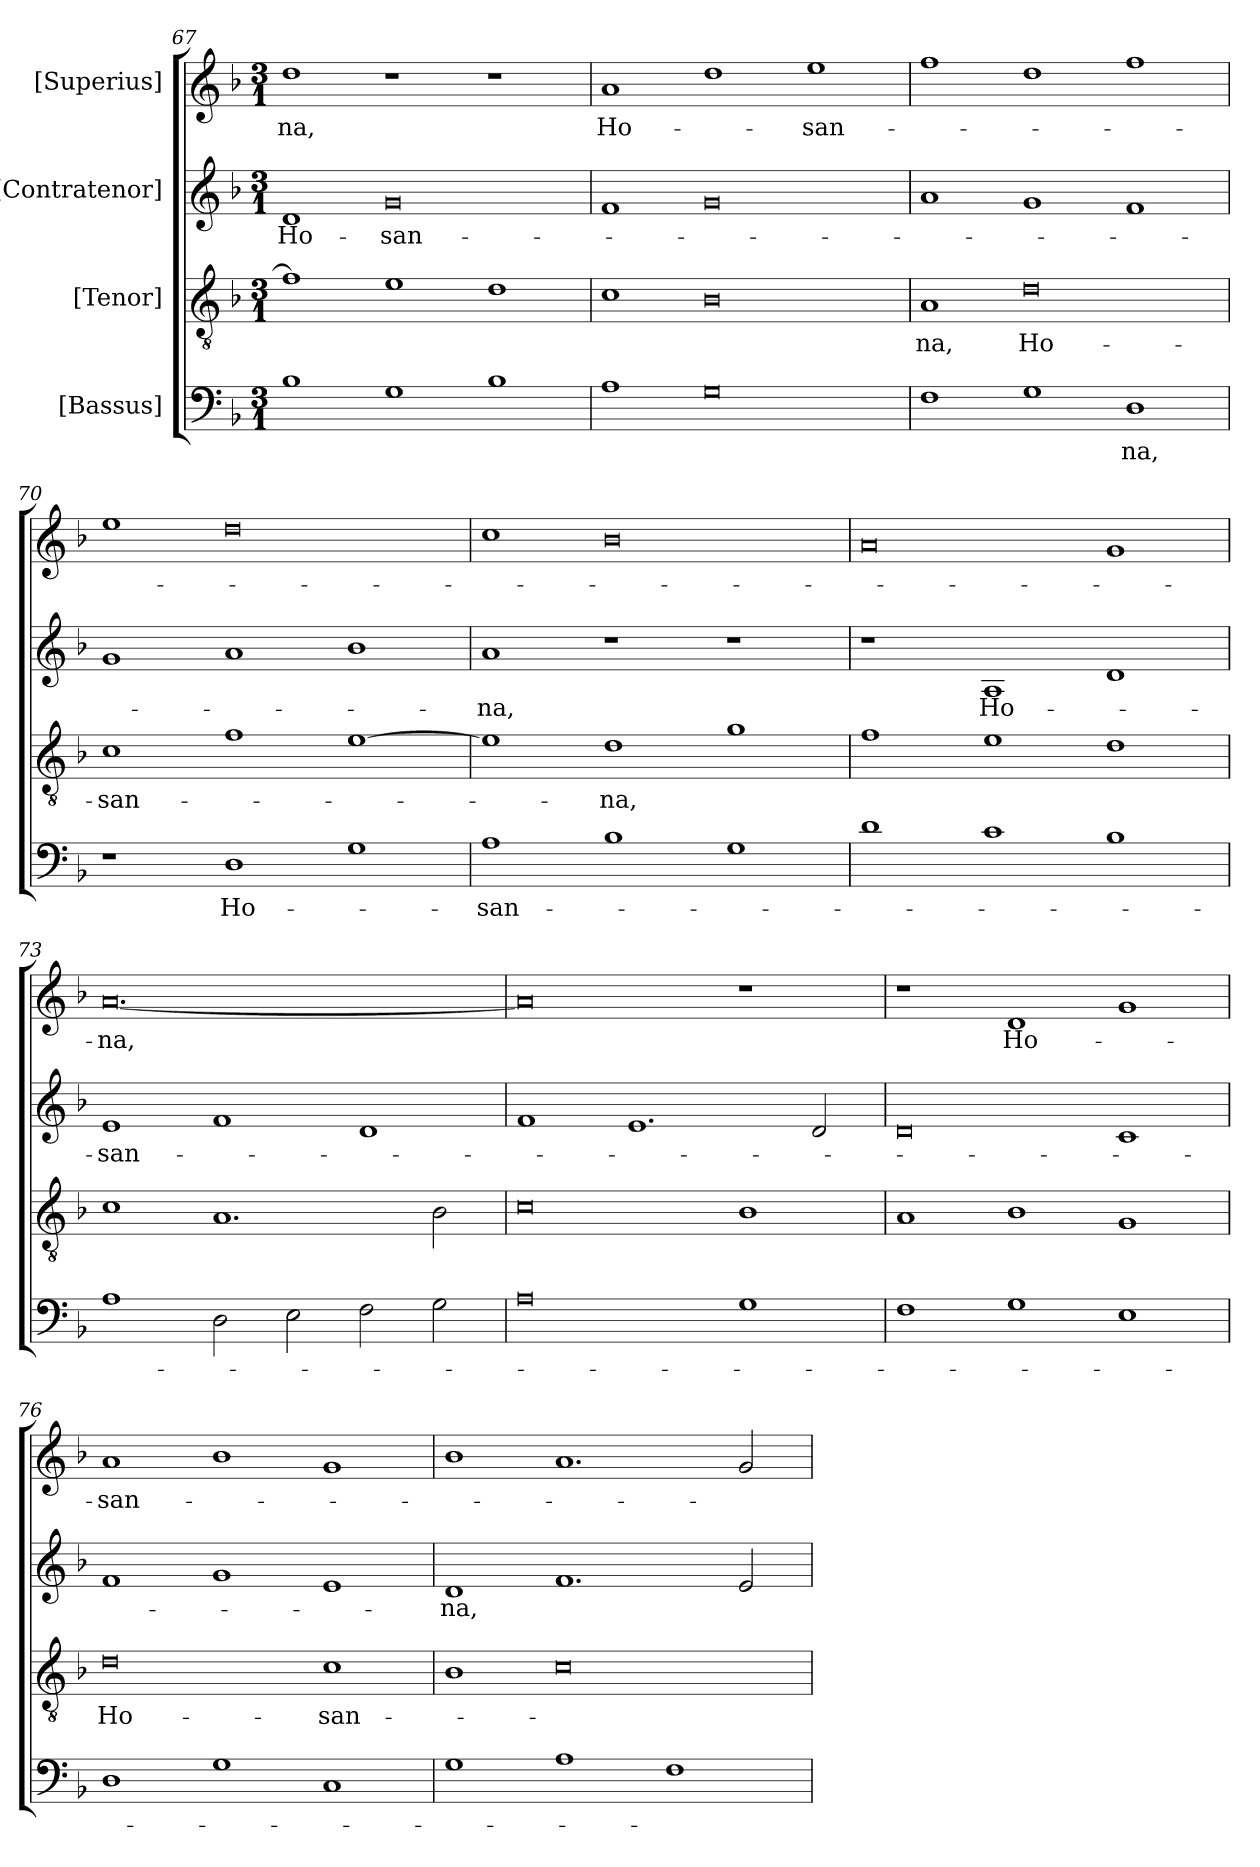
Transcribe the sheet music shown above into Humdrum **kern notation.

**kern	**text	**kern	**text	**kern	**text	**kern	**text
*part4	*part4	*part3	*part3	*part2	*part2	*part1	*part1
*staff4	*staff4	*staff3	*staff3	*staff2	*staff2	*staff1	*staff1
*I"[Bassus]	*	*I"[Tenor]	*	*I"[Contratenor]	*	*I"[Superius]	*
*clefF4	*	*clefGv2	*	*clefG2	*	*clefG2	*
*k[b-]	*	*k[b-]	*	*k[b-]	*	*k[b-]	*
*M3/1	*	*M3/1	*	*M3/1	*	*M3/1	*
=67	=67	=67	=67	=67	=67	=67	=67
1B-\	.	1f\]	.	1d/	Ho-	1dd\	-na,
1G\	.	1e\	.	0g/	-san-	1r	.
1B-\	.	1d\	.	.	.	1r	.
=68	=68	=68	=68	=68	=68	=68	=68
1A\	.	1c\	.	1f/	.	1a/	Ho-
0G\	.	0B-\	.	0g/	.	1dd\	.
.	.	.	.	.	.	1ee\	-san-
=69	=69	=69	=69	=69	=69	=69	=69
1F\	.	1A/	-na,	1a/	.	1ff\	.
1G\	.	0d\	Ho-	1g/	.	1dd\	.
1D\	-na,	.	.	1f/	.	1ff\	.
=70	=70	=70	=70	=70	=70	=70	=70
1r	.	1c\	-san-	1g/	.	1ee\	.
1D\	Ho-	1f\	.	1a/	.	0dd\	.
1G\	.	[1e\	.	1b-\	.	.	.
=71	=71	=71	=71	=71	=71	=71	=71
1A\	-san-	1e\]	.	1a/	-na,	1cc\	.
1B-\	.	1d\	-na,	1r	.	0b-\	.
1G\	.	1g\	.	1r	.	.	.
=72	=72	=72	=72	=72	=72	=72	=72
1d\	.	1f\	.	1r	.	0a/	.
1c\	.	1e\	.	1A/	Ho-	.	.
1B-\	.	1d\	.	1d/	.	1g/	.
=73	=73	=73	=73	=73	=73	=73	=73
1A\	.	1c\	.	1e/	-san-	[0.a/	-na,
2D\	.	1.A/	.	1f/	.	.	.
2E\	.	.	.	.	.	.	.
2F\	.	.	.	1d/	.	.	.
2G\	.	2B-\	.	.	.	.	.
=74	=74	=74	=74	=74	=74	=74	=74
0A\	.	0c\	.	1f/	.	0a/]	.
.	.	.	.	1.e/	.	.	.
1G\	.	1B-\	.	.	.	1r	.
.	.	.	.	2d/	.	.	.
=75	=75	=75	=75	=75	=75	=75	=75
1F\	.	1A/	.	0d/	.	1r	.
1G\	.	1B-\	.	.	.	1d/	Ho-
1E\	.	1G/	.	1c/	.	1g/	.
=76	=76	=76	=76	=76	=76	=76	=76
1D\	.	0d\	Ho-	1f/	.	1a/	-san-
1G\	.	.	.	1g/	.	1b-\	.
1C/	.	1c\	-san-	1e/	.	1g/	.
=77	=77	=77	=77	=77	=77	=77	=77
1G\	.	1B-\	.	1d/	-na,	1b-\	.
1A\	.	0c\	.	1.f/	.	1.a/	.
1F\	.	.	.	.	.	.	.
.	.	.	.	2e/	.	2g/	.
=	=	=	=	=	=	=	=
*-	*-	*-	*-	*-	*-	*-	*-
